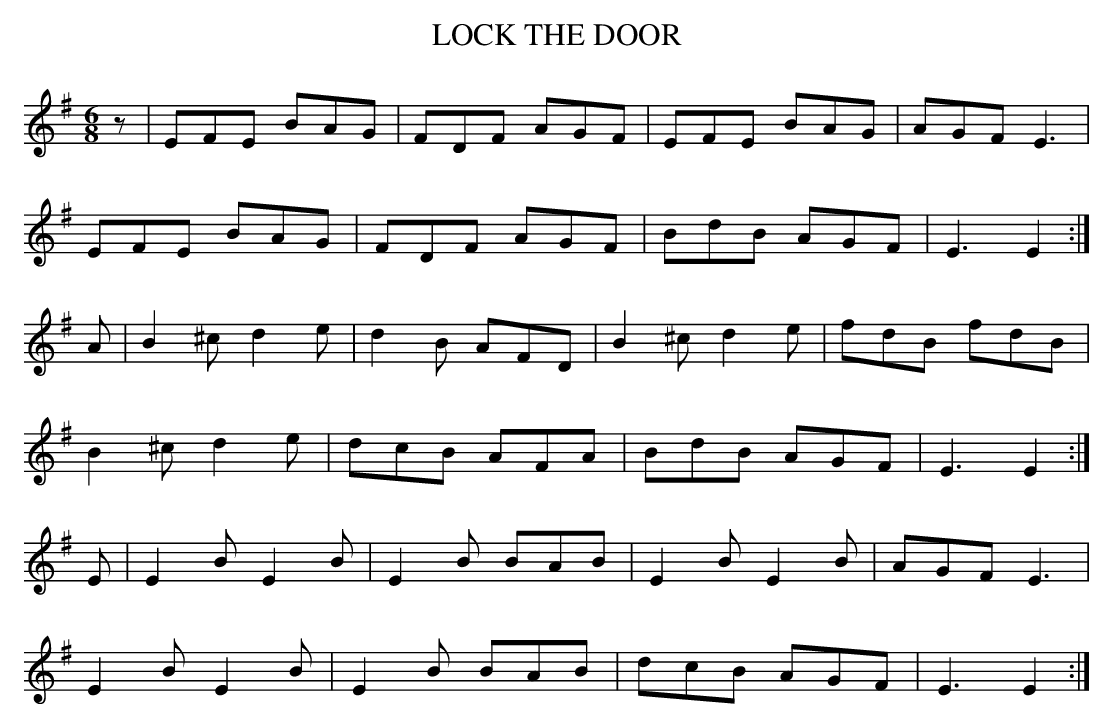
X:1
T:LOCK THE DOOR
M:6/8
L:1/8
K:Em
z|EFE BAG|FDF AGF|EFE BAG|AGF E3|
EFE BAG|FDF AGF|BdB AGF|E3 E2 :|
A|B2^c d2e|d2B AFD|B2^c d2e|fdB fdB|
B2^c d2e|dcB AFA|BdB AGF|E3 E2 :|
E|E2B E2B|E2B BAB|E2B E2B|AGF E3|
E2B E2B|E2B BAB|dcB AGF|E3 E2 :|
